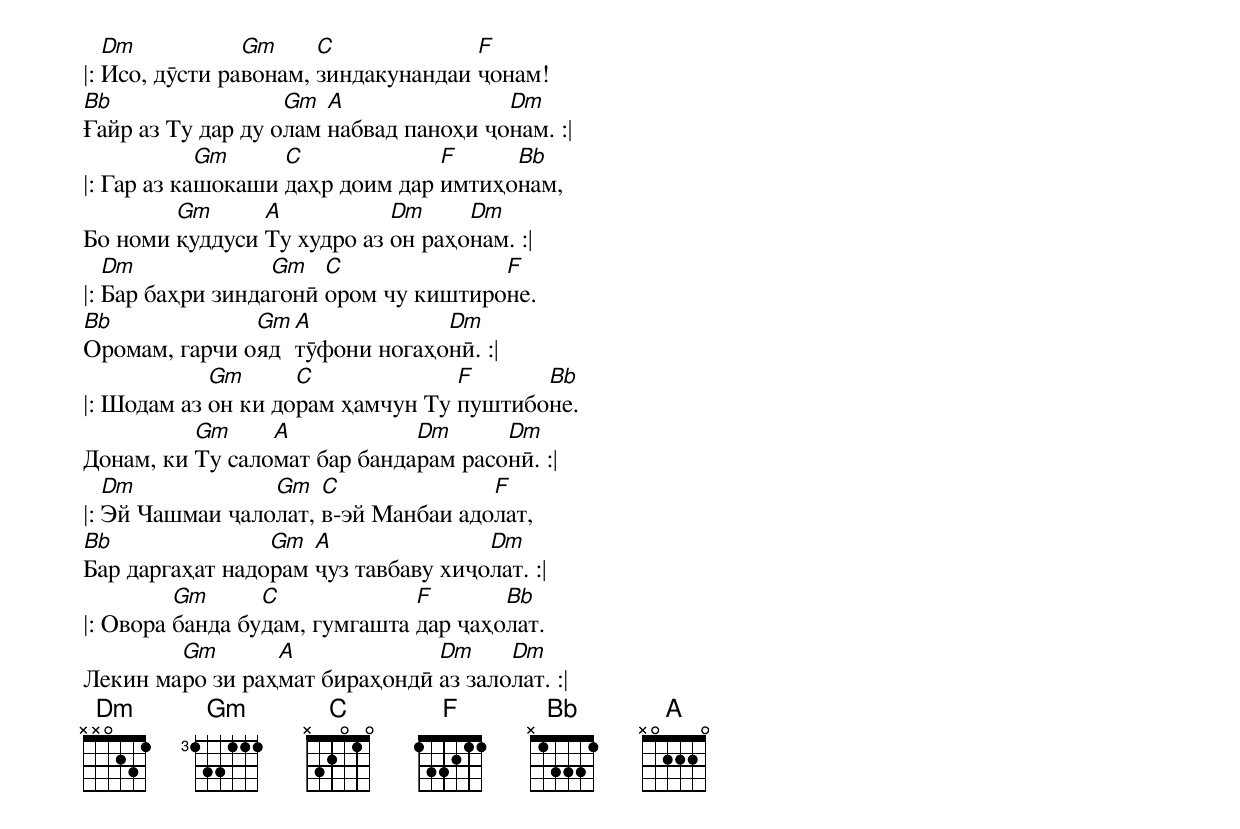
|: [Dm]Исо, дӯсти ра[Gm]вонам, [C]зиндакунандаи [F]ҷонам!
[Bb]Ғайр аз Ту дар ду о[Gm]лам [A]набвад паноҳи ҷо[Dm]нам. :|
|: Гар аз ка[Gm]шокаши [C]даҳр доим дар [F]имтиҳо[Bb]нам,
Бо номи [Gm]қуддуси [A]Ту худро аз [Dm]он раҳо[Dm]нам. :|
|: [Dm]Бар баҳри зинда[Gm]гонӣ [C]ором чу киштиро[F]не.
[Bb]Оромам, гарчи о[Gm]яд [A]тӯфони ногаҳо[Dm]нӣ. :|
|: Шодам аз [Gm]он ки до[C]рам ҳамчун Ту [F]пуштибо[Bb]не.
Донам, ки [Gm]Ту сало[A]мат бар банда[Dm]рам расо[Dm]нӣ. :|
|: [Dm]Эй Чашмаи ҷало[Gm]лат, [C]в-эй Манбаи адо[F]лат,
[Bb]Бар даргаҳат надо[Gm]рам [A]ҷуз тавбаву хиҷо[Dm]лат. :|
|: Овора [Gm]банда бу[C]дам, гумгашта [F]дар ҷаҳо[Bb]лат.
Лекин ма[Gm]ро зи раҳ[A]мат бираҳондӣ [Dm]аз зало[Dm]лат. :|
